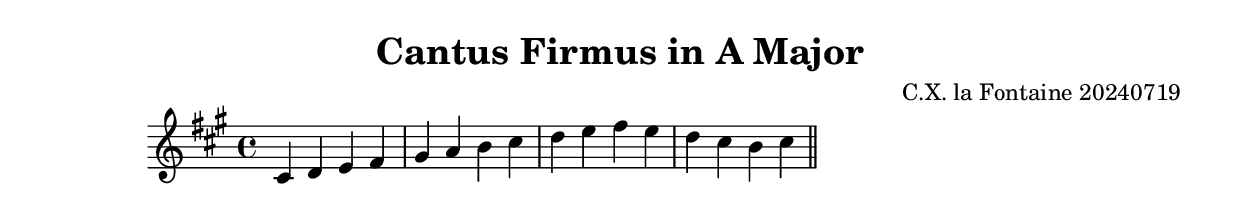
\version "2.24.2"

\language "english"

\header {
  title = "Cantus Firmus in A Major"
  composer = "C.X. la Fontaine 20240719"
}

% Lily pond gebruikt Helmholtz notatie voor de octaaf aanduiding
% https://en.wikipedia.org/wiki/Helmholtz_pitch_notation

\score {
  \new Staff \relative c' {
    \clef treble
    \key a \major
    \time 4/4
    c-sharp     d        e       f-sharp \bar "|"  % M1 
    g-sharp     a        b       c-sharp \bar "|"  % M2 
    d           e        f-sharp e       \bar "|"| % M3
    d           c-sharp  b       c-sharp \bar "||" % M4
  }
  \layout { }
  \midi { }
}
